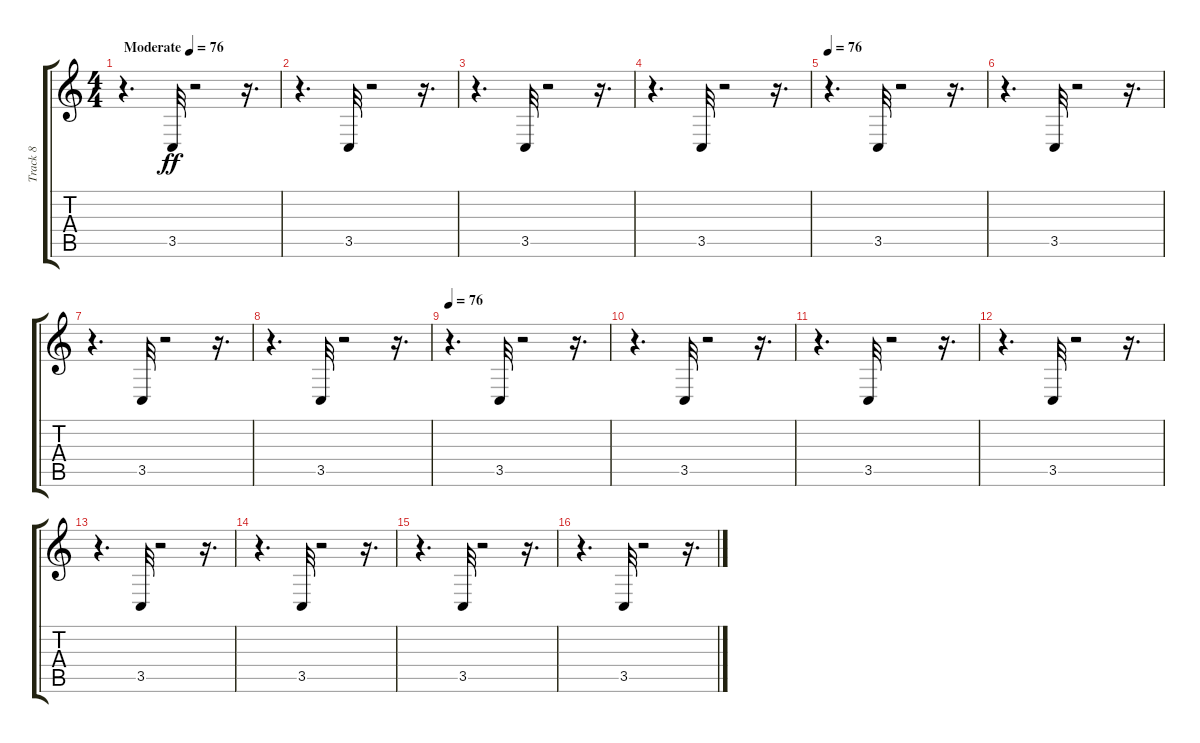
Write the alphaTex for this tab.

\track ("Track 8" "Track 8") {instrument timpani}
\staff {score tabs}
\tuning (E4 B3 G3 D3 A2 E2) {hide}
\ts (4 4)
\tempo (76 "Moderate")
\clef g2
\ks c
r.4{d dy ff instrument timpani} 3.5.32 r.2 r.16{d} |
r.4{d} 3.5.32 r.2 r.16{d} |
r.4{d} 3.5.32 r.2 r.16{d} |
r.4{d} 3.5.32 r.2 r.16{d} |
\tempo 76
r.4{d} 3.5.32 r.2 r.16{d} |
r.4{d} 3.5.32 r.2 r.16{d} |
r.4{d} 3.5.32 r.2 r.16{d} |
r.4{d} 3.5.32 r.2 r.16{d} |
\tempo 76
r.4{d} 3.5.32 r.2 r.16{d} |
r.4{d} 3.5.32 r.2 r.16{d} |
r.4{d} 3.5.32 r.2 r.16{d} |
r.4{d} 3.5.32 r.2 r.16{d} |
r.4{d} 3.5.32 r.2 r.16{d} |
r.4{d} 3.5.32 r.2 r.16{d} |
r.4{d} 3.5.32 r.2 r.16{d} |
r.4{d} 3.5.32 r.2 r.16{d}
